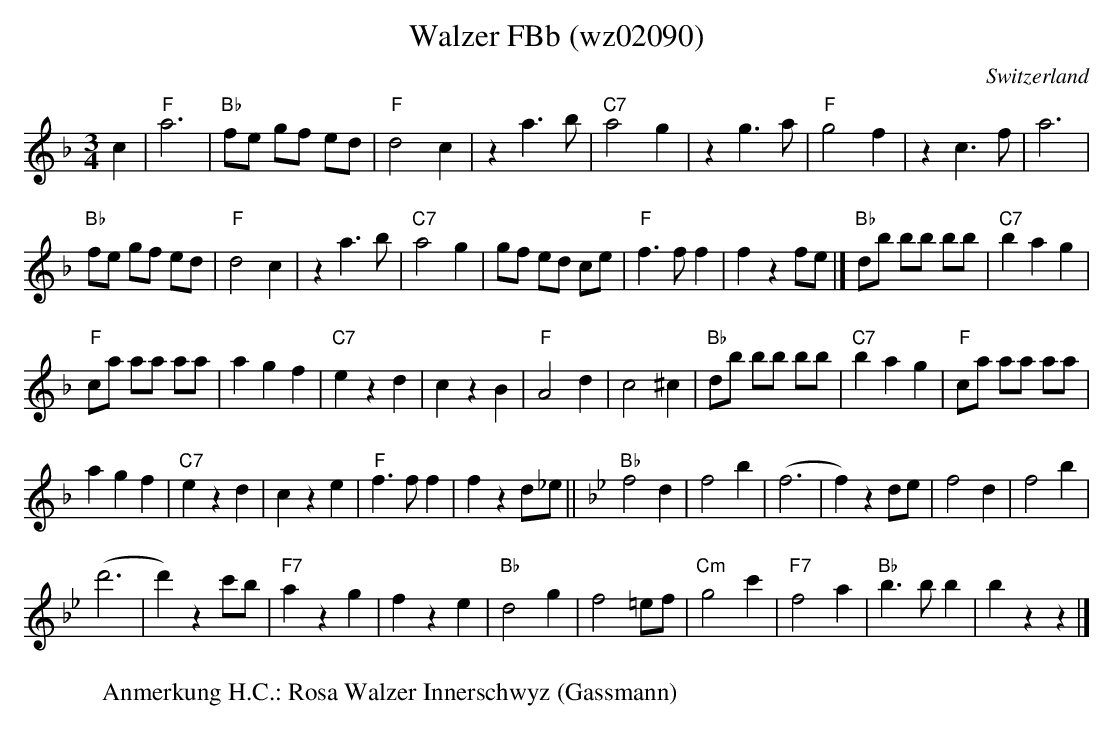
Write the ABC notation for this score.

X:1
T: Walzer FBb (wz02090)
O:Switzerland
M:3/4
L:1/4
K:F major
c | "F"a3 | "Bb"f/e/ g/f/ e/d/ | "F"d2c | za>b | "C7"a2g | zg>a | "F"g2f | zc>f | a3 |
"Bb"f/e/ g/f/ e/d/ | "F"d2c | za>b | "C7"a2g | g/f/ e/d/ c/e/ | "F"f>ff | fzf/e/ |] "Bb"d/b/ b/b/ b/b/ | "C7"bag |
"F"c/a/ a/a/ a/a/ | agf | "C7"ezd | czB | "F"A2d | c2^c |  "Bb"d/b/ b/b/ b/b/ | "C7"bag | "F"c/a/ a/a/ a/a/ |
agf | "C7"ezd | cze | "F"f>ff | fzd/_e/ || [K:Bb] "Bb"f2d | f2b | (f3 | f)zd/e/ | f2d | f2b |
(d'3 | d')zc'/b/ | "F7"azg | fze | "Bb"d2g | f2=e/f/ | "Cm"g2c' | "F7"f2a | "Bb"b>bb | bzz |]
W:Anmerkung H.C.: Rosa Walzer Innerschwyz (Gassmann)
